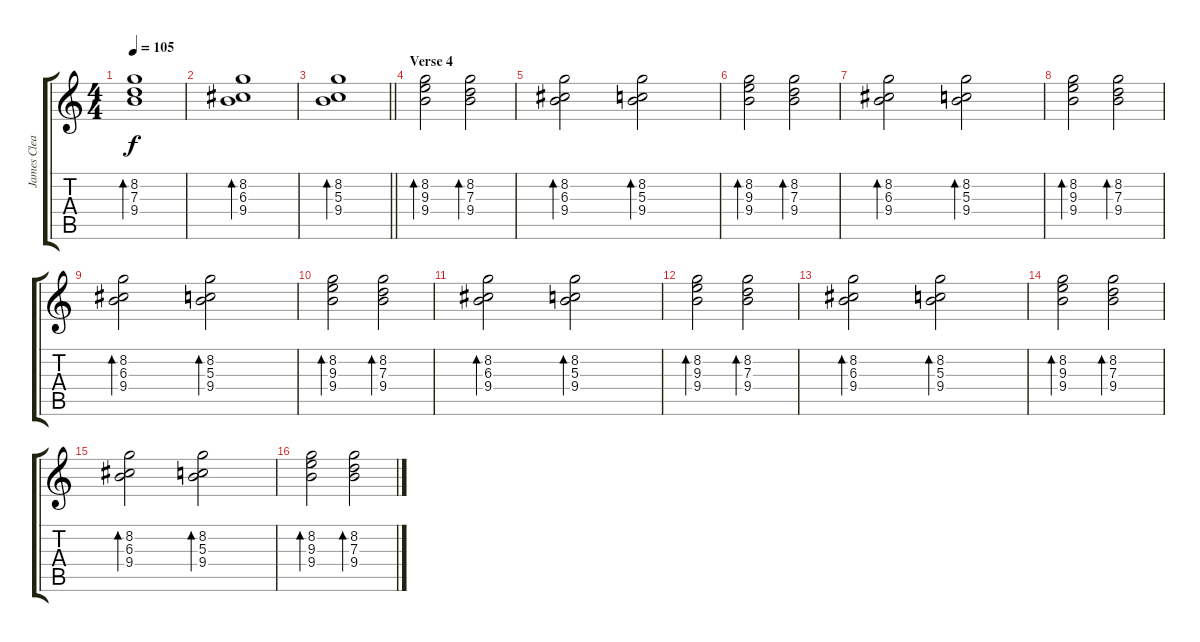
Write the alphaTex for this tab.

\track ("James Clean" "James Clea") {instrument electricguitarclean}
\staff {score tabs}
\tuning (E4 B3 G3 D3 A2 E2) {hide}
\ts (4 4)
\tempo 105
\clef g2
\ks c
(8.2 7.3 9.4).1{bd 240 dy f} |
(8.2 6.3 9.4).1{bd 240} |
\barLineRight lightlight
(8.2 5.3 9.4).1{bd 240} |
\section ("" "Verse 4")
(8.2 9.3 9.4).2{bd 240} (8.2 7.3 9.4).2{bd 240} |
(8.2 6.3 9.4).2{bd 240} (8.2 5.3 9.4).2{bd 240} |
(8.2 9.3 9.4).2{bd 240} (8.2 7.3 9.4).2{bd 240} |
(8.2 6.3 9.4).2{bd 240} (8.2 5.3 9.4).2{bd 240} |
(8.2 9.3 9.4).2{bd 240} (8.2 7.3 9.4).2{bd 240} |
(8.2 6.3 9.4).2{bd 240} (8.2 5.3 9.4).2{bd 240} |
(8.2 9.3 9.4).2{bd 240} (8.2 7.3 9.4).2{bd 240} |
(8.2 6.3 9.4).2{bd 240} (8.2 5.3 9.4).2{bd 240} |
(8.2 9.3 9.4).2{bd 240} (8.2 7.3 9.4).2{bd 240} |
(8.2 6.3 9.4).2{bd 240} (8.2 5.3 9.4).2{bd 240} |
(8.2 9.3 9.4).2{bd 240} (8.2 7.3 9.4).2{bd 240} |
(8.2 6.3 9.4).2{bd 240} (8.2 5.3 9.4).2{bd 240} |
(8.2 9.3 9.4).2{bd 240} (8.2 7.3 9.4).2{bd 240}
